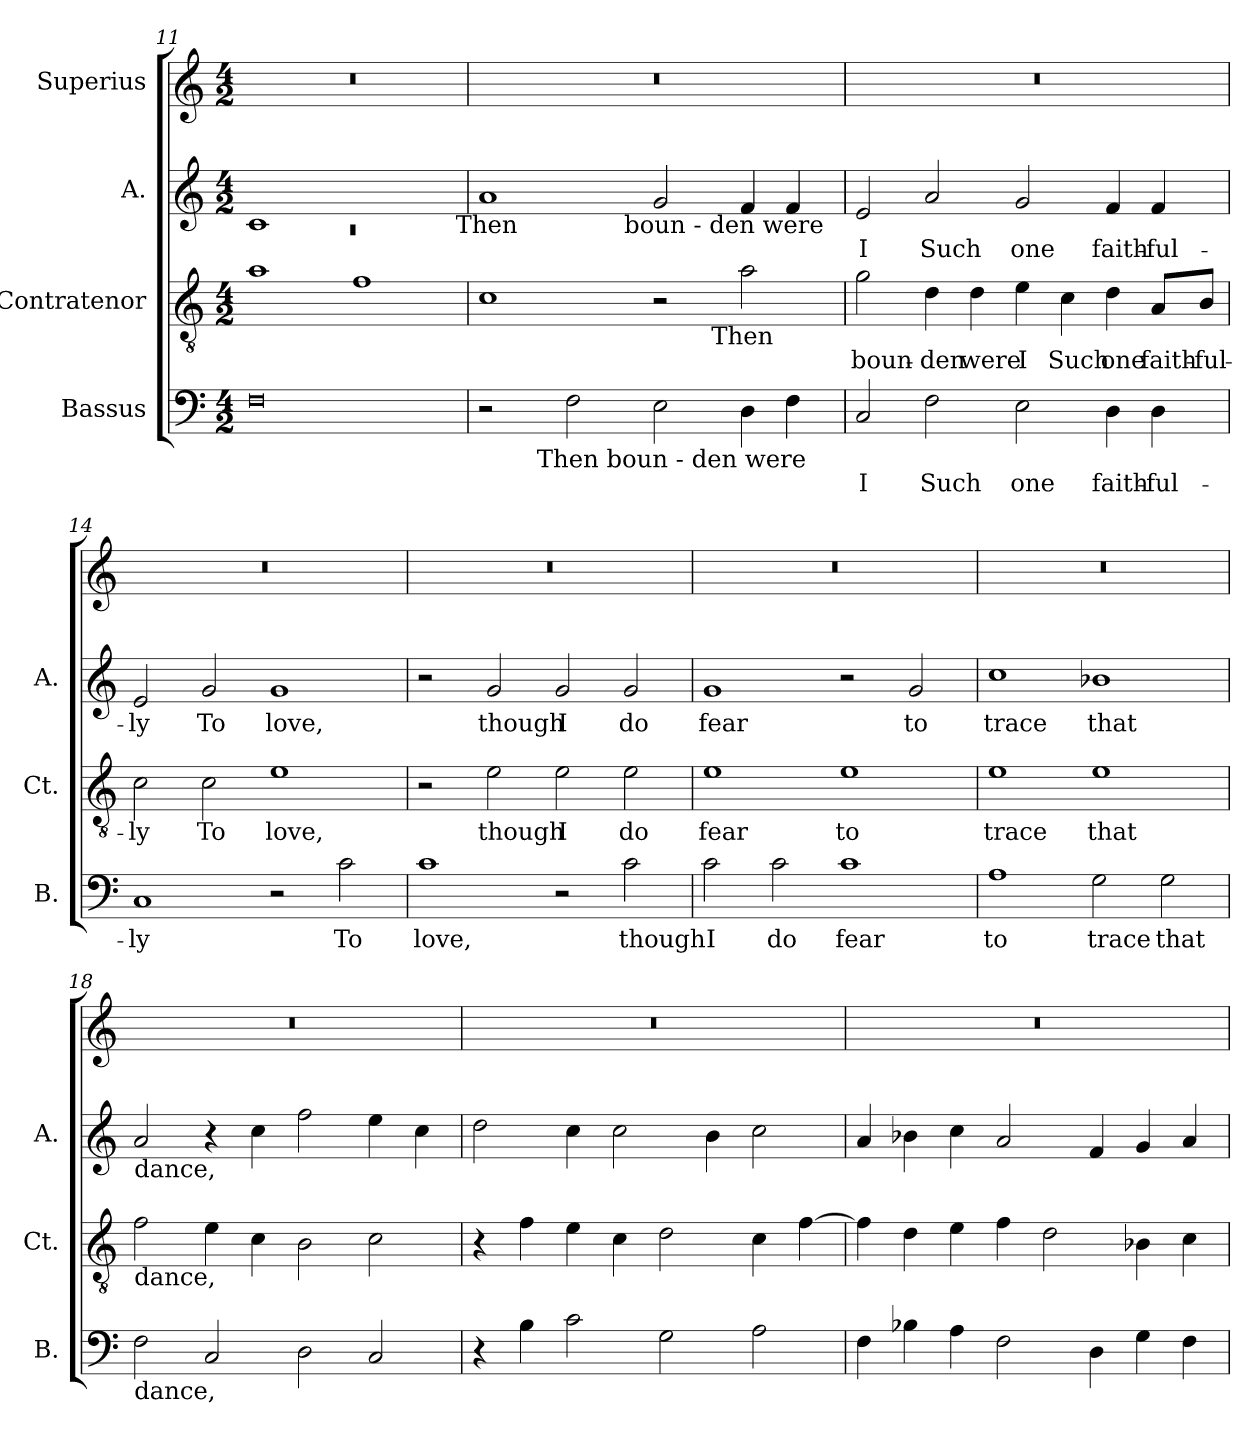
**kern	**text	**kern	**text	**kern	**text	**kern
*part4	*part4	*part3	*part3	*part2	*part2	*part1
*staff4	*staff4	*staff3	*staff3	*staff2	*staff2	*staff1
*I"Bassus	*	*I"Contratenor	*	*I"A.	*	*I"Superius
*I'B.	*	*I'Ct.	*	*I'A.	*	*
*clefF4	*	*clefGv2	*	*clefG2	*	*clefG2
*k[]	*	*k[]	*	*k[]	*	*k[]
*C:	*	*C:	*	*C:	*	*C:
*M4/2	*	*M4/2	*	*M4/2	*	*M4/2
=11	=11	=11	=11	=11	=11	=11
*	*	*	*	*^	*	*
!	!	!	!	!	!LO:N:vis=1	!	!
0F	.	1a	.	1c	0rc	.	0r
.	.	1f	.	32%31ryy	.	.	.
!	!	!	!	!LO:TX:b:t=Then	!	!	!
.	.	.	.	32ryy	.	.	.
=12	=12	=12	=12	=12	=12	=12	=12
*^	*	*^	*	*	*	*	*
2r	4.ryy	.	1c	1ryy	.	1a	2..ryy	.	0r
!	!LO:TX:b:t=Then boun - den were	!	!	!	!	!	!	!	!
.	1ryy	.	.	.	.	.	.	.	.
2F\	.	.	.	.	.	.	.	.	.
!	!	!	!	!	!	!	!LO:TX:b:t=boun - den were	!	!
.	.	.	.	.	.	.	1ryy	.	.
2E\	.	.	2r	4.ryy	.	2g/	.	.	.
!	!	!	!	!LO:TX:b:t=Then	!	!	!	!	!
.	2ryy	.	.	2ryy	.	.	.	.	.
4D\	.	.	2a\	.	.	4f/	.	.	.
4F\	.	.	.	.	.	4f/	.	.	.
.	8ryy	.	.	8ryy	.	.	8ryy	.	.
!!LO:LB:g=z
=13	=13	=13	=13	=13	=13	=13	=13	=13	=13
!	!	!LO:LY:b	!	!	!LO:LY:b	!	!	!LO:LY:b	!
*v	*v	*	*	*	*	*v	*v	*	*
*	*	*v	*v	*	*	*	*
2C/	I	2g\	boun-	2e/	I	0r
!	!LO:LY:b	!	!LO:LY:b	!	!LO:LY:b	!
2F\	Such	4d\	-den	2a/	Such	.
!	!	!	!LO:LY:b	!	!	!
.	.	4d\	were	.	.	.
!	!LO:LY:b	!	!LO:LY:b	!	!LO:LY:b	!
2E\	one	4e\	I	2g/	one	.
!	!	!	!LO:LY:b	!	!	!
.	.	4c\	Such	.	.	.
!	!LO:LY:b	!	!LO:LY:b	!	!LO:LY:b	!
4D\	faith-	4d\	one	4f/	faith-	.
!	!LO:LY:b:rj	!	!LO:LY:b	!	!LO:LY:b:rj	!
4D\	-ful-	8A/L	faith-	4f/	-ful-	.
!	!	!	!LO:LY:b:rj	!	!	!
.	.	8B/J	-ful-	.	.	.
=14	=14	=14	=14	=14	=14	=14
!	!LO:LY:b	!	!LO:LY:b	!	!LO:LY:b	!
1C	-ly	2c\	-ly	2e/	-ly	0r
!	!	!	!LO:LY:b	!	!LO:LY:b	!
.	.	2c\	To	2g/	To	.
!	!	!	!LO:LY:b	!	!LO:LY:b	!
2r	.	1e	love,	1g	love,	.
!	!LO:LY:b	!	!	!	!	!
2c\	To	.	.	.	.	.
=15	=15	=15	=15	=15	=15	=15
!	!LO:LY:b	!	!	!	!	!
1c	love,	2r	.	2r	.	0r
!	!	!	!LO:LY:b	!	!LO:LY:b	!
.	.	2e\	though	2g/	though	.
!	!	!	!LO:LY:b	!	!LO:LY:b	!
2r	.	2e\	I	2g/	I	.
!	!LO:LY:b	!	!LO:LY:b	!	!LO:LY:b	!
2c\	though	2e\	do	2g/	do	.
=16	=16	=16	=16	=16	=16	=16
!	!LO:LY:b	!	!LO:LY:b	!	!LO:LY:b	!
2c\	I	1e	fear	1g	fear	0r
!	!LO:LY:b	!	!	!	!	!
2c\	do	.	.	.	.	.
!	!LO:LY:b	!	!LO:LY:b	!	!	!
1c	fear	1e	to	2r	.	.
!	!	!	!	!	!LO:LY:b	!
.	.	.	.	2g/	to	.
=17	=17	=17	=17	=17	=17	=17
!	!LO:LY:b	!	!LO:LY:b	!	!LO:LY:b	!
1A	to	1e	trace	1cc	trace	0r
!	!LO:LY:b	!	!LO:LY:b	!	!LO:LY:b	!
2G\	trace	1e	that	1b-X	that	.
!	!LO:LY:b	!	!	!	!	!
2G\	that	.	.	.	.	.
!!LO:LB:g=z
=18	=18	=18	=18	=18	=18	=18
!	!	!	!	!LO:TX:b:t=dance,	!	!
!	!	!LO:TX:b:t=dance,	!	!	!	!
!LO:TX:b:t=dance,	!	!	!	!	!	!
2F\	.	2f\	.	2a/	.	0r
2C/	.	4e\	.	4r	.	.
.	.	4c\	.	4cc\	.	.
2D\	.	2B\	.	2ff\	.	.
2C/	.	2c\	.	4ee\	.	.
.	.	.	.	4cc\	.	.
=19	=19	=19	=19	=19	=19	=19
4r	.	4r	.	2dd\	.	0r
4B\	.	4f\	.	.	.	.
2c\	.	4e\	.	4cc\	.	.
.	.	4c\	.	2cc\	.	.
2G\	.	2d\	.	.	.	.
.	.	.	.	4b\	.	.
2A\	.	4c\	.	2cc\	.	.
.	.	[>4f\	.	.	.	.
=20	=20	=20	=20	=20	=20	=20
4F\	.	4f\]	.	4a/	.	0r
4B-X\	.	4d\	.	4b-\	.	.
4A\	.	4e\	.	4cc\	.	.
2F\	.	4f\	.	2a/	.	.
.	.	2d\	.	.	.	.
4D\	.	.	.	4f/	.	.
4G\	.	4B-\	.	4g/	.	.
4F\	.	4c\	.	4a/	.	.
=	=	=	=	=	=	=
*-	*-	*-	*-	*-	*-	*-
